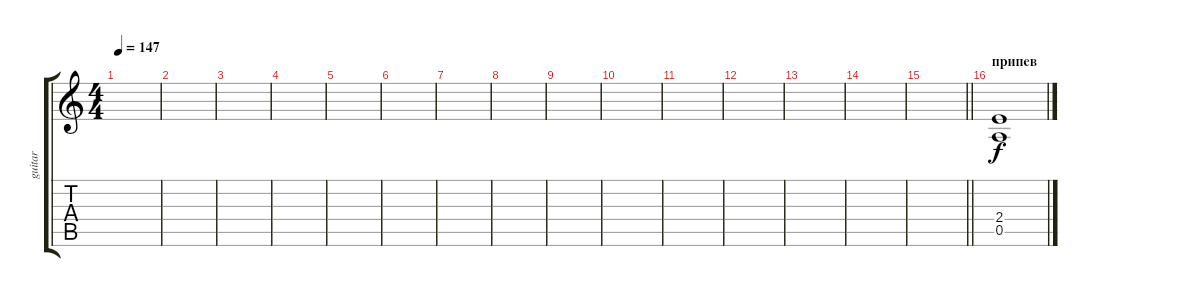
\track ("guitar" "guitar") {instrument distortionguitar}
\staff {score tabs}
\tuning (E4 B3 G3 D3 A2 E2) {hide}
\ts (4 4)
\tempo 147
\clef g2
\ks c
|
|
|
|
|
|
|
|
|
|
|
|
|
|
\barLineRight lightlight
|
\section ("" "припев")
(2.4 0.5).1
